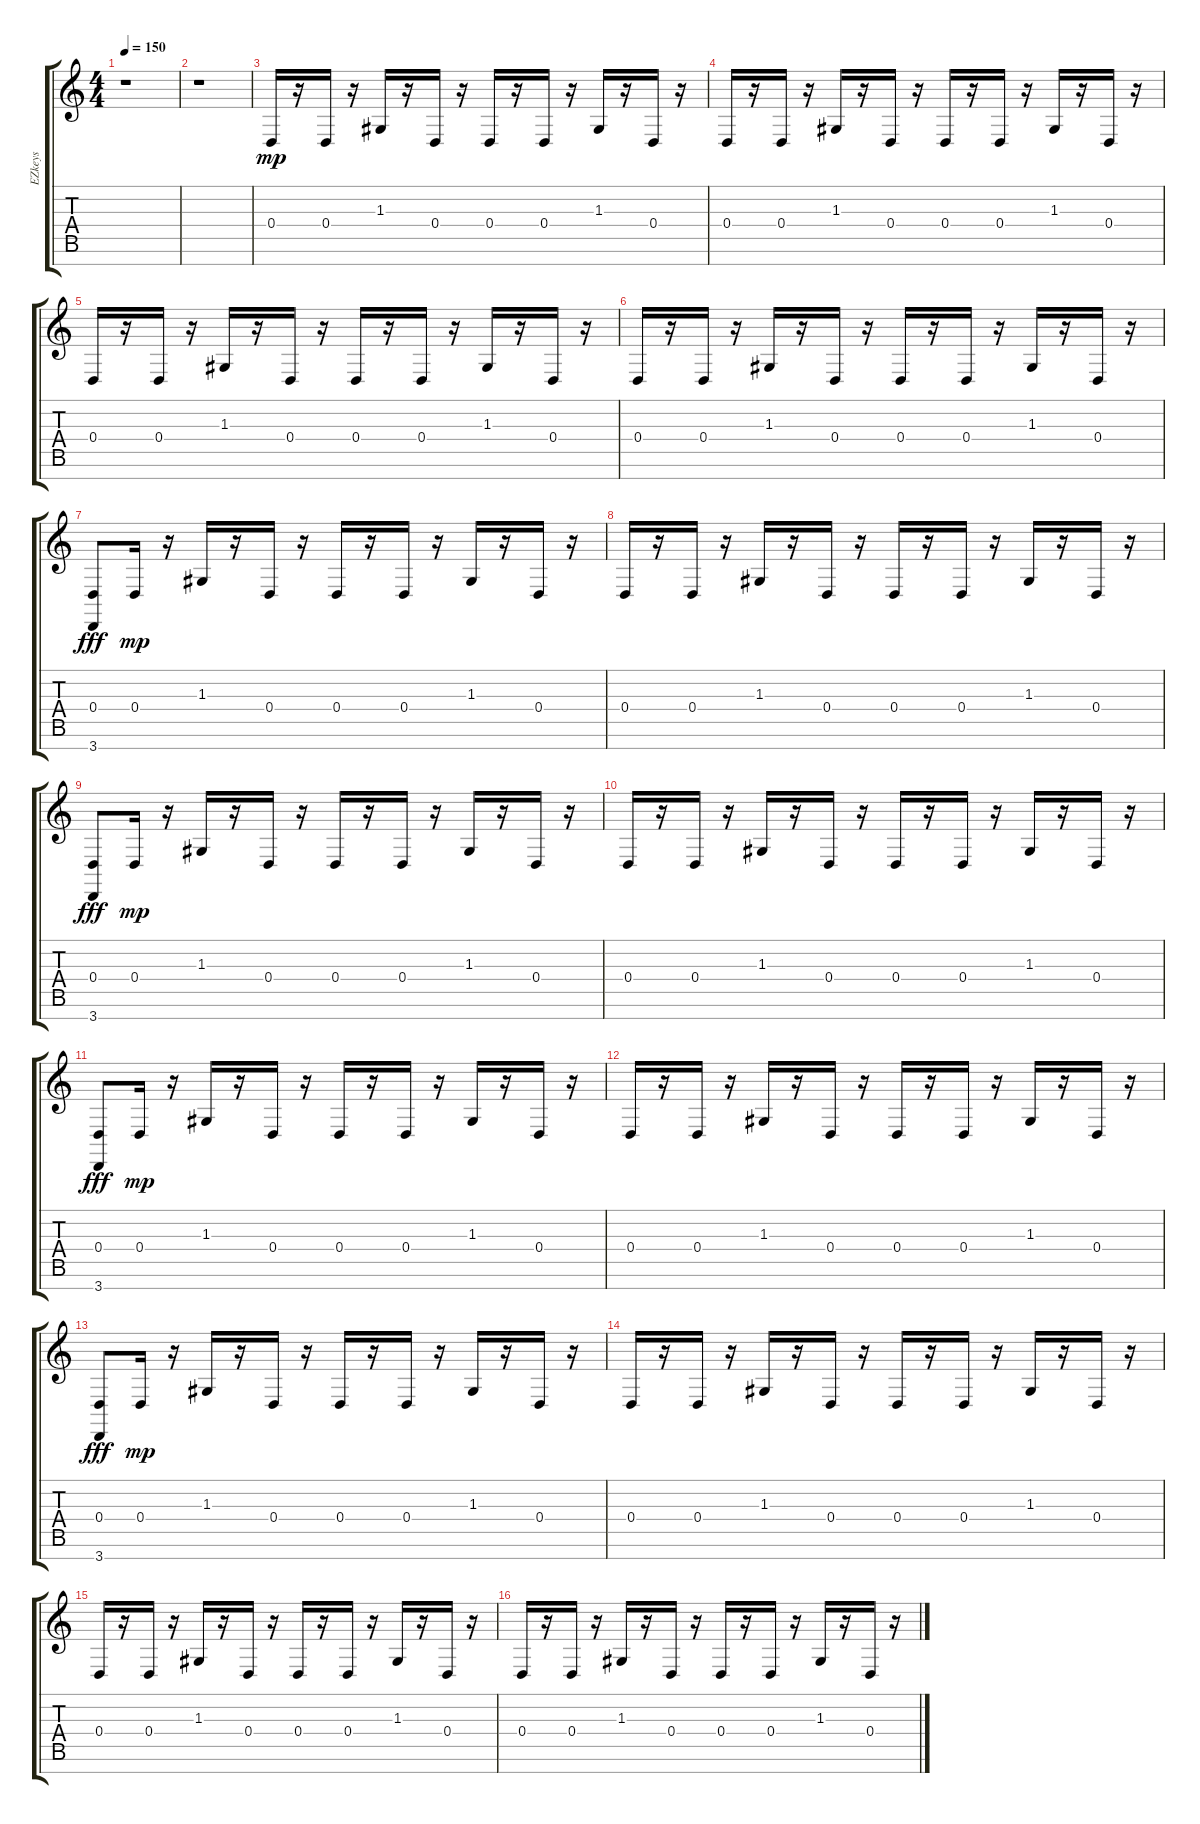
\track ("EZkeys" "EZkeys") {instrument acousticgrandpiano}
\staff {score tabs}
\tuning (E4 B3 G3 D3 A2 E2 B1) {hide}
\ts (4 4)
\tempo 150
\clef g2
\ks c
r.1{dy f} |
r.1 |
0.4.16{dy mp} r.16 0.4.16 r.16 1.3.16 r.16 0.4.16 r.16 0.4.16 r.16 0.4.16 r.16 1.3.16 r.16 0.4.16 r.16 |
0.4.16 r.16 0.4.16 r.16 1.3.16 r.16 0.4.16 r.16 0.4.16 r.16 0.4.16 r.16 1.3.16 r.16 0.4.16 r.16 |
0.4.16 r.16 0.4.16 r.16 1.3.16 r.16 0.4.16 r.16 0.4.16 r.16 0.4.16 r.16 1.3.16 r.16 0.4.16 r.16 |
0.4.16 r.16 0.4.16 r.16 1.3.16 r.16 0.4.16 r.16 0.4.16 r.16 0.4.16 r.16 1.3.16 r.16 0.4.16 r.16 |
(0.4 3.7).8{dy fff} 0.4.16{dy mp} r.16 1.3.16 r.16 0.4.16 r.16 0.4.16 r.16 0.4.16 r.16 1.3.16 r.16 0.4.16 r.16 |
0.4.16 r.16 0.4.16 r.16 1.3.16 r.16 0.4.16 r.16 0.4.16 r.16 0.4.16 r.16 1.3.16 r.16 0.4.16 r.16 |
(0.4 3.7).8{dy fff} 0.4.16{dy mp} r.16 1.3.16 r.16 0.4.16 r.16 0.4.16 r.16 0.4.16 r.16 1.3.16 r.16 0.4.16 r.16 |
0.4.16 r.16 0.4.16 r.16 1.3.16 r.16 0.4.16 r.16 0.4.16 r.16 0.4.16 r.16 1.3.16 r.16 0.4.16 r.16 |
(0.4 3.7).8{dy fff} 0.4.16{dy mp} r.16 1.3.16 r.16 0.4.16 r.16 0.4.16 r.16 0.4.16 r.16 1.3.16 r.16 0.4.16 r.16 |
0.4.16 r.16 0.4.16 r.16 1.3.16 r.16 0.4.16 r.16 0.4.16 r.16 0.4.16 r.16 1.3.16 r.16 0.4.16 r.16 |
(0.4 3.7).8{dy fff} 0.4.16{dy mp} r.16 1.3.16 r.16 0.4.16 r.16 0.4.16 r.16 0.4.16 r.16 1.3.16 r.16 0.4.16 r.16 |
0.4.16 r.16 0.4.16 r.16 1.3.16 r.16 0.4.16 r.16 0.4.16 r.16 0.4.16 r.16 1.3.16 r.16 0.4.16 r.16 |
0.4.16 r.16 0.4.16 r.16 1.3.16 r.16 0.4.16 r.16 0.4.16 r.16 0.4.16 r.16 1.3.16 r.16 0.4.16 r.16 |
0.4.16 r.16 0.4.16 r.16 1.3.16 r.16 0.4.16 r.16 0.4.16 r.16 0.4.16 r.16 1.3.16 r.16 0.4.16 r.16
